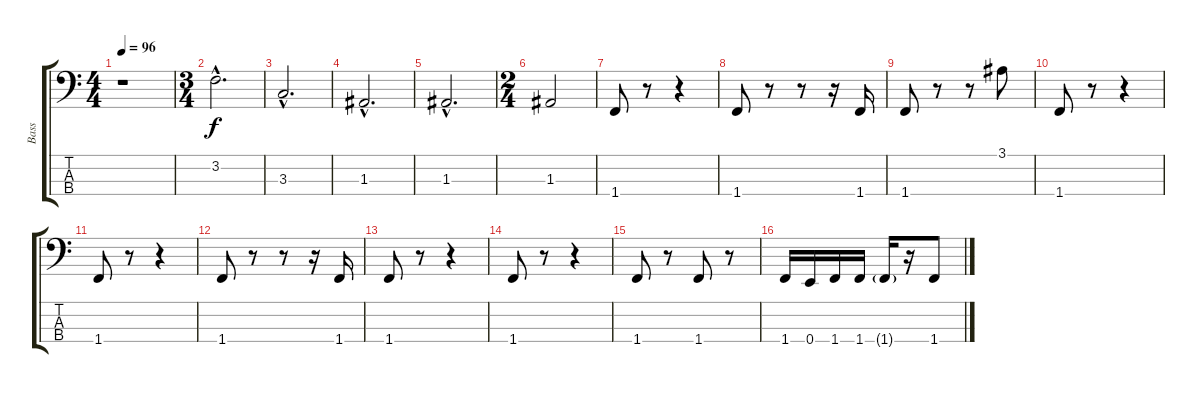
\track ("Bass" "Bass") {instrument electricbassfinger}
\staff {score tabs}
\tuning (G2 D2 A1 E1) {hide}
\ts (4 4)
\tempo 96
\clef f4
\ks c
r.1{dy f instrument electricbassfinger} |
\ts (3 4)
3.2{hac}.2{d} |
3.3{hac}.2{d} |
1.3{hac}.2{d} |
1.3{hac}.2{d} |
\ts (2 4)
1.3.2 |
1.4.8 r.8 r.4 |
1.4.8 r.8 r.8 r.16 1.4.16 |
1.4.8 r.8 r.8 3.1.8 |
1.4.8 r.8 r.4 |
1.4.8 r.8 r.4 |
1.4.8 r.8 r.8 r.16 1.4.16 |
1.4.8 r.8 r.4 |
1.4.8 r.8 r.4 |
1.4.8 r.8 1.4.8 r.8 |
1.4.16 0.4.16 1.4.16 1.4.16 1.4{g}.16 r.16 1.4.8
